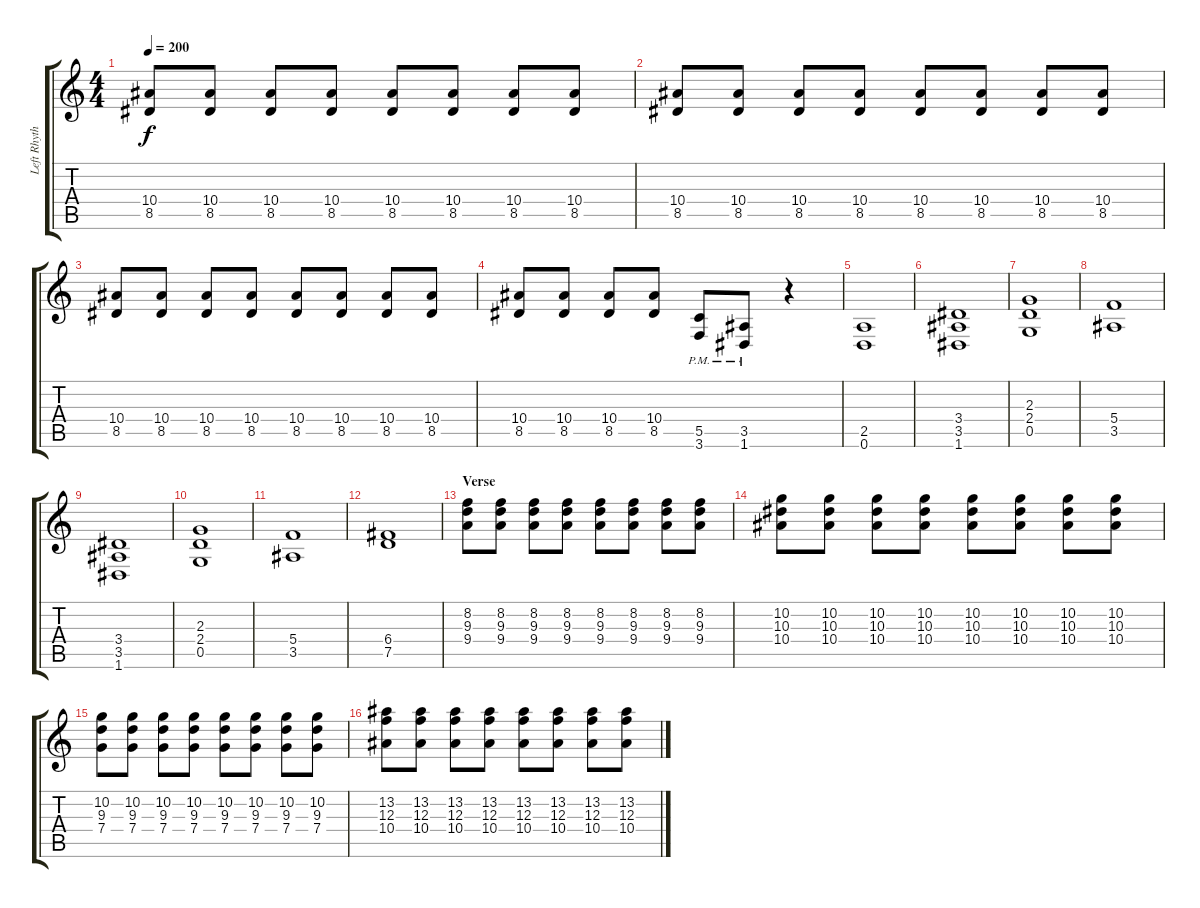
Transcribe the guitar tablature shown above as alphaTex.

\track ("Left Rhythm Gtr" "Left Rhyth") {instrument overdrivenguitar}
\staff {score tabs}
\tuning (D4 A3 F3 C3 G2 D2) {hide}
\ts (4 4)
\tempo 200
\clef g2
\ks c
(10.4 8.5).8{dy f} (10.4 8.5).8 (10.4 8.5).8 (10.4 8.5).8 (10.4 8.5).8 (10.4 8.5).8 (10.4 8.5).8 (10.4 8.5).8 |
(10.4 8.5).8 (10.4 8.5).8 (10.4 8.5).8 (10.4 8.5).8 (10.4 8.5).8 (10.4 8.5).8 (10.4 8.5).8 (10.4 8.5).8 |
(10.4 8.5).8 (10.4 8.5).8 (10.4 8.5).8 (10.4 8.5).8 (10.4 8.5).8 (10.4 8.5).8 (10.4 8.5).8 (10.4 8.5).8 |
(10.4 8.5).8 (10.4 8.5).8 (10.4 8.5).8 (10.4 8.5).8 (5.5{pm} 3.6{pm}).8 (3.5{pm} 1.6{pm}).8 r.4 |
(2.5 0.6).1 |
(3.4 3.5 1.6).1 |
(2.3 2.4 0.5).1 |
(5.4 3.5).1 |
(3.4 3.5 1.6).1 |
(2.3 2.4 0.5).1 |
(5.4 3.5).1 |
(6.4 7.5).1 |
\section ("" "Verse")
(8.2 9.3 9.4).8 (8.2 9.3 9.4).8 (8.2 9.3 9.4).8 (8.2 9.3 9.4).8 (8.2 9.3 9.4).8 (8.2 9.3 9.4).8 (8.2 9.3 9.4).8 (8.2 9.3 9.4).8 |
(10.2 10.3 10.4).8 (10.2 10.3 10.4).8 (10.2 10.3 10.4).8 (10.2 10.3 10.4).8 (10.2 10.3 10.4).8 (10.2 10.3 10.4).8 (10.2 10.3 10.4).8 (10.2 10.3 10.4).8 |
(10.2 9.3 7.4).8 (10.2 9.3 7.4).8 (10.2 9.3 7.4).8 (10.2 9.3 7.4).8 (10.2 9.3 7.4).8 (10.2 9.3 7.4).8 (10.2 9.3 7.4).8 (10.2 9.3 7.4).8 |
(13.2 12.3 10.4).8 (13.2 12.3 10.4).8 (13.2 12.3 10.4).8 (13.2 12.3 10.4).8 (13.2 12.3 10.4).8 (13.2 12.3 10.4).8 (13.2 12.3 10.4).8 (13.2 12.3 10.4).8
